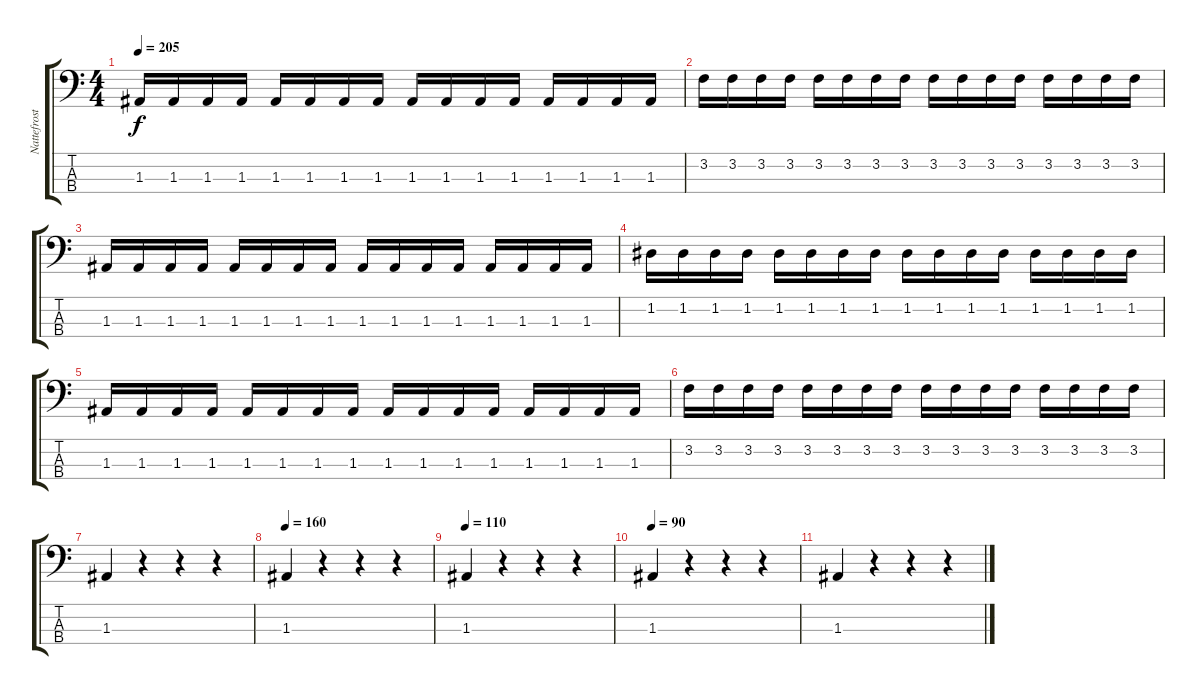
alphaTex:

\track ("Nattefrost" "Nattefrost") {instrument electricbasspick}
\staff {score tabs}
\tuning (G2 D2 A1 E1) {hide}
\ts (4 4)
\tempo 205
\clef f4
\ks c
1.3.16{dy f} 1.3.16 1.3.16 1.3.16 1.3.16 1.3.16 1.3.16 1.3.16 1.3.16 1.3.16 1.3.16 1.3.16 1.3.16 1.3.16 1.3.16 1.3.16 |
3.2.16 3.2.16 3.2.16 3.2.16 3.2.16 3.2.16 3.2.16 3.2.16 3.2.16 3.2.16 3.2.16 3.2.16 3.2.16 3.2.16 3.2.16 3.2.16 |
1.3.16 1.3.16 1.3.16 1.3.16 1.3.16 1.3.16 1.3.16 1.3.16 1.3.16 1.3.16 1.3.16 1.3.16 1.3.16 1.3.16 1.3.16 1.3.16 |
1.2.16 1.2.16 1.2.16 1.2.16 1.2.16 1.2.16 1.2.16 1.2.16 1.2.16 1.2.16 1.2.16 1.2.16 1.2.16 1.2.16 1.2.16 1.2.16 |
1.3.16 1.3.16 1.3.16 1.3.16 1.3.16 1.3.16 1.3.16 1.3.16 1.3.16 1.3.16 1.3.16 1.3.16 1.3.16 1.3.16 1.3.16 1.3.16 |
3.2.16 3.2.16 3.2.16 3.2.16 3.2.16 3.2.16 3.2.16 3.2.16 3.2.16 3.2.16 3.2.16 3.2.16 3.2.16 3.2.16 3.2.16 3.2.16 |
1.3.4 r.4 r.4 r.4 |
\tempo 160
1.3.4 r.4 r.4 r.4 |
\tempo 110
1.3.4 r.4 r.4 r.4 |
\tempo 90
1.3.4 r.4 r.4 r.4 |
1.3.4 r.4 r.4 r.4
